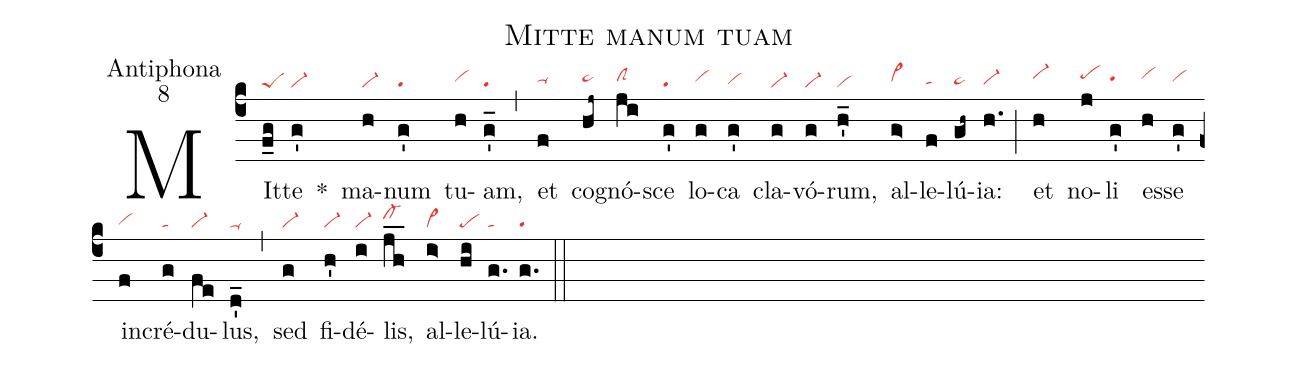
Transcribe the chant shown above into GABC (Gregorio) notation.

name: Mitte manum tuam;
office-part: Antiphona;
mode: 8;
nabc-lines: 1;
%%
(c4)
MIt(f_g|peS)te(g'|vi-) *()
ma(h|vi-)num(g'|pu) tu(h|vihh)am,(g'_|pu) (,)
et(f|ta-hh) co(hj~|ta>hh)gnó(ji|clShh)sce(g'|pu) lo(g|vihh)ca(g'|vihg) cla(g|vi-)vó(g|vi-)rum,(h'_|vi) al(g>|vi>hh)le(f|tahg)lú(gh~|ta>hg)ia:(h.|vi-hg) (;)
et(h|vi-hi) no(j|pehi)li(g'|puhh) es(h|vihi)se(g'|vihh) in(f|vihg)cré(g|ta)du(fe|vi-)lus,(d'_|ta-) (,)
sed(g|vi-) fi(h'|vi-)dé(i|vi-)lis,(jh__|cl-hi) al(i>|vi>)le(hi|pe)lú(g.|ta)ia.(g.|puhf) (::)
